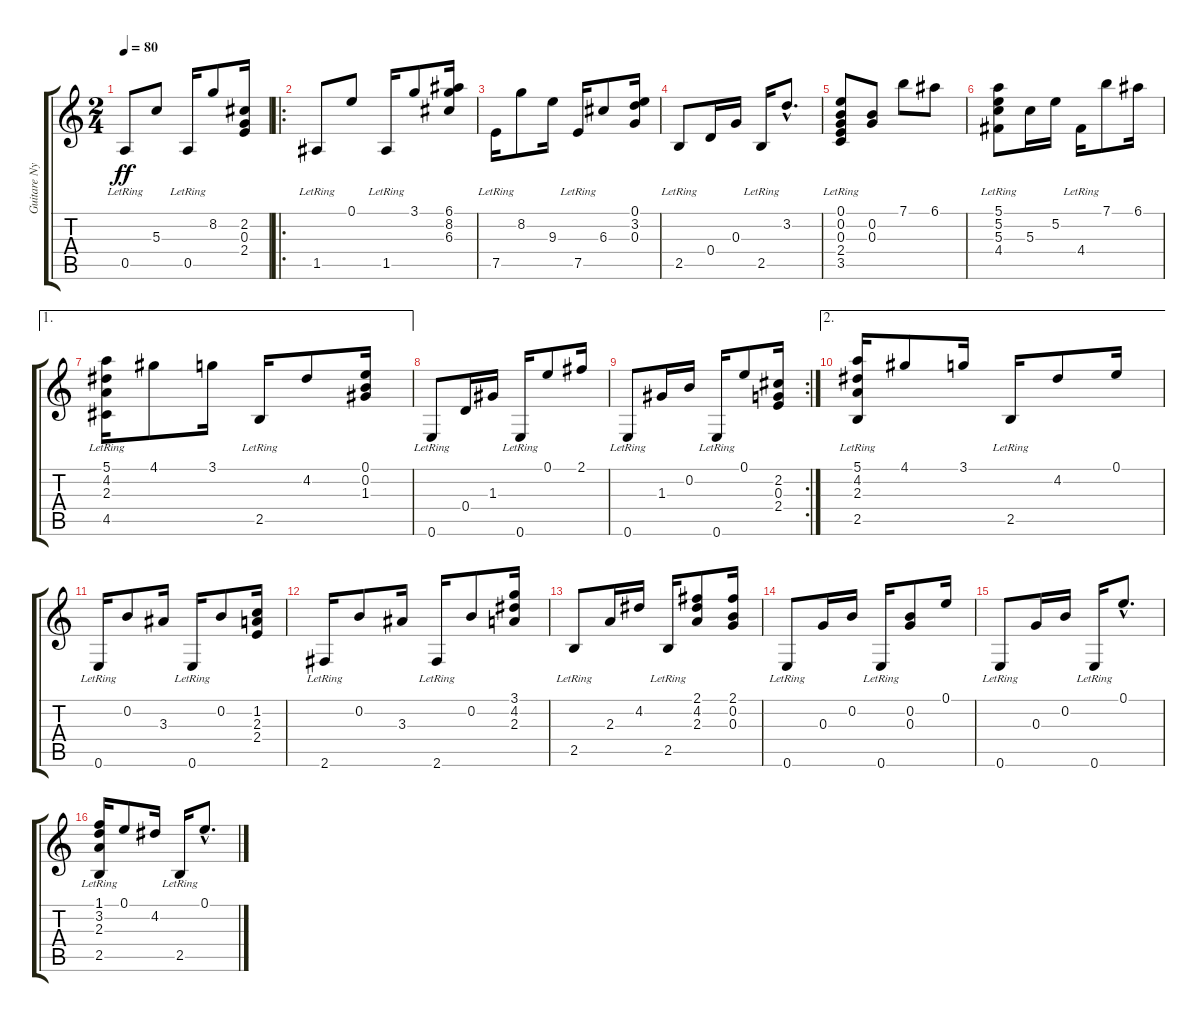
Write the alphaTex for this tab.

\track ("Guitare Nylon" "Guitare Ny") {instrument acousticguitarnylon}
\staff {score tabs}
\tuning (E4 B3 G3 D3 A2 E2) {hide}
\ts (2 4)
\tempo 80
\clef g2
\ks c
0.5{lr}.8{dy ff} 5.3.8 0.5{lr}.16 8.2.8 (2.2 0.3 2.4).16 |
\ro
1.5{lr}.8 0.1.8 1.5{lr}.16 3.1.8 (6.1 8.2 6.3).16 |
7.5{lr}.16 8.2.8 9.3.16 7.5{lr}.16 6.3.8 (0.1 3.2 0.3).16 |
2.5{lr}.8 0.4.16 0.3.16 2.5{lr}.16 3.2{hac}.8{d} |
(0.1 0.2 0.3 2.4 3.5{lr}).8 (0.2 0.3).8 7.1.8 6.1.8 |
(5.1 5.2 5.3 4.4{lr}).8 5.3.16 5.2.16 4.4{lr}.16 7.1.8 6.1.16 |
\ae 1
(5.1 4.2 2.3 4.5{lr}).16 4.1.8 3.1.16 2.5{lr}.16 4.2.8 (0.1 0.2 1.3).16 |
0.6{lr}.8 0.4.16 1.3.16 0.6{lr}.16 0.1.8 2.1.16 |
\rc 2
0.6{lr}.8 1.3.16 0.2.16 0.6{lr}.16 0.1.8 (2.2 0.3 2.4).16 |
\ae 2
(5.1 4.2 2.3 2.5{lr}).16 4.1.8 3.1.16 2.5{lr}.16 4.2.8 0.1.16 |
0.6{lr}.16 0.2.8 3.3.16 0.6{lr}.16 0.2.8 (1.2 2.3 2.4).16 |
2.6{lr}.16 0.2.8 3.3.16 2.6{lr}.16 0.2.8 (3.1 4.2 2.3).16 |
2.5{lr}.8 2.3.16 4.2.16 2.5{lr}.16 (2.1 4.2 2.3).8 (2.1 0.2 0.3).16 |
0.6{lr}.8 0.3.16 0.2.16 0.6{lr}.16 (0.2 0.3).8 0.1.16 |
0.6{lr}.8 0.3.16 0.2.16 0.6{lr}.16 0.1{hac}.8{d} |
(1.1 3.2 2.3 2.5{lr}).16 0.1.8 4.2.16 2.5{lr}.16 0.1{hac}.8{d}
